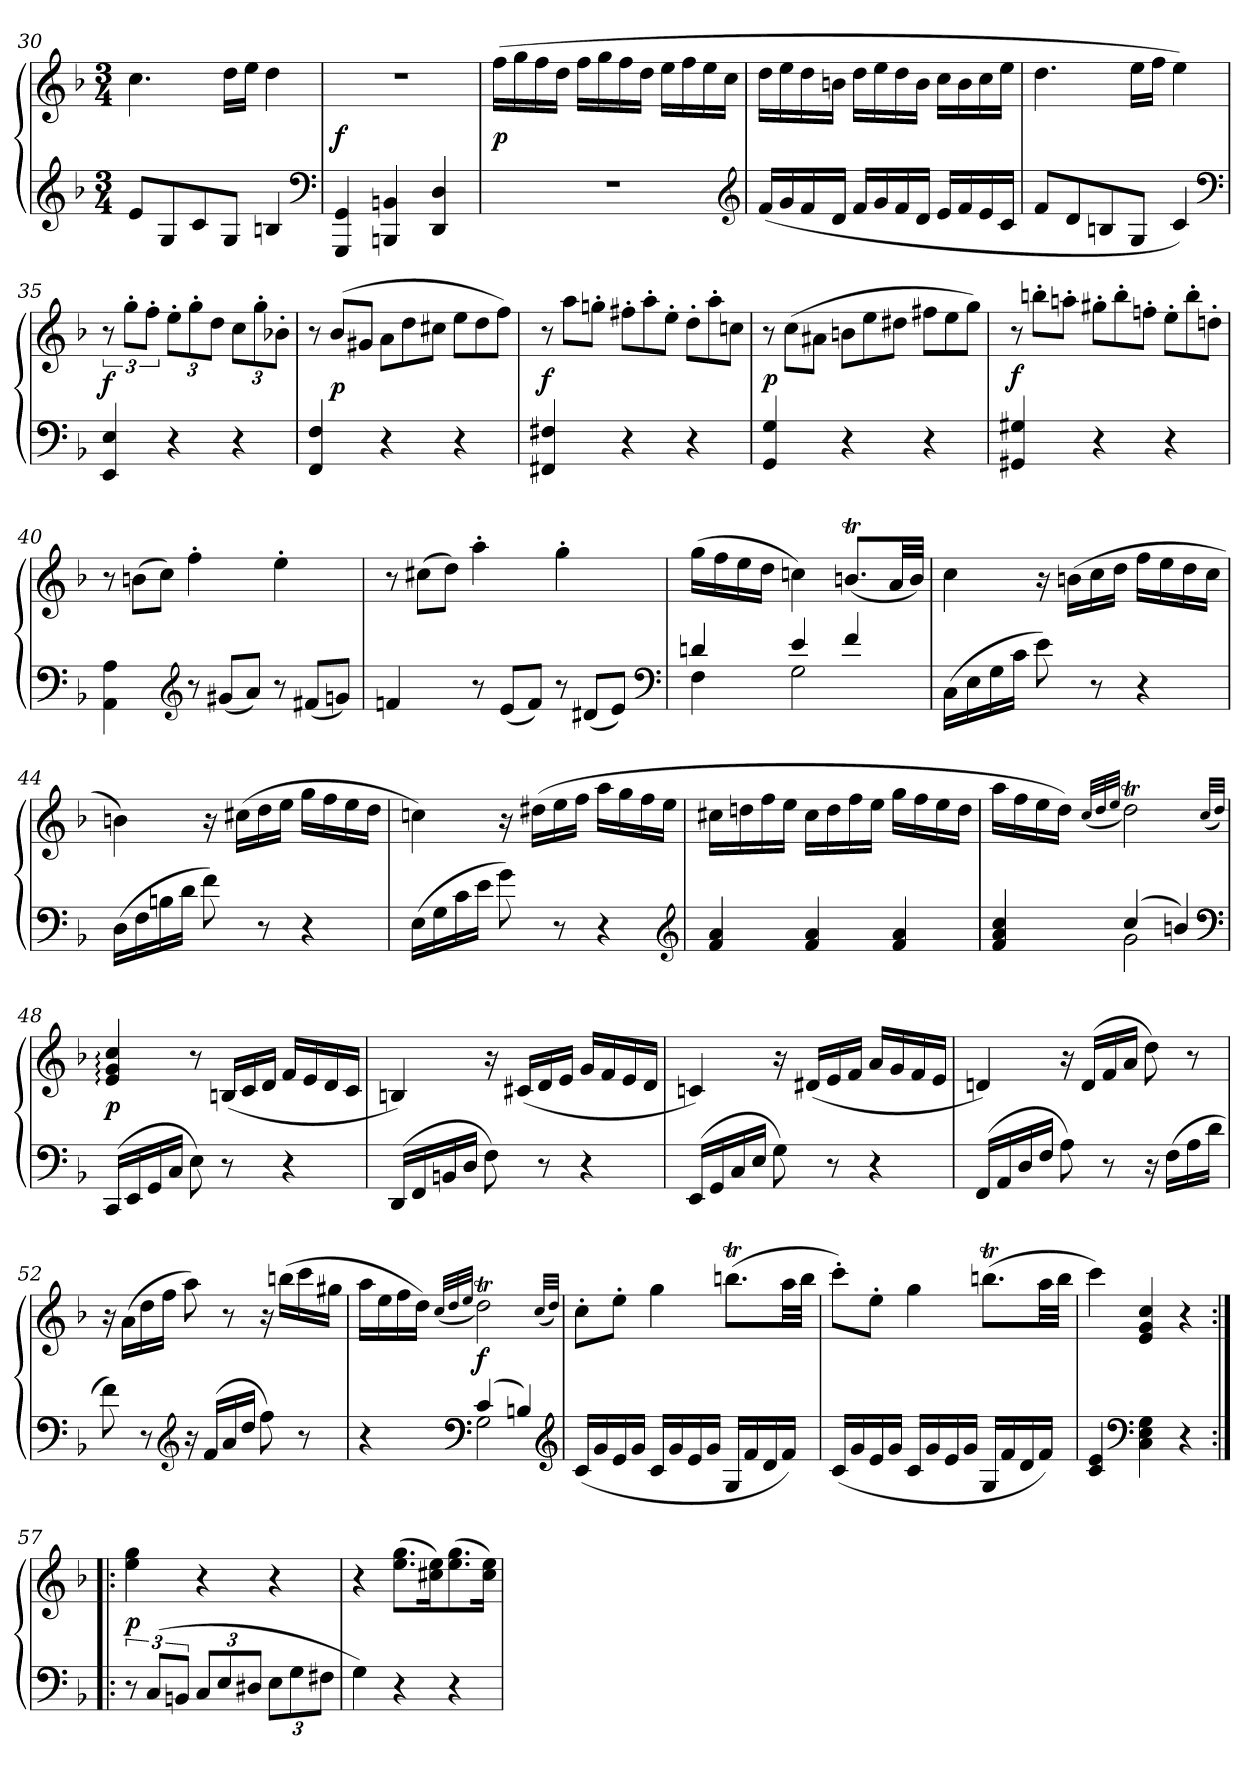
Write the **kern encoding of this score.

**kern	**kern	**dynam
*part1	*part1	*part1
*staff2	*staff1	*staff1/2
*clefG2	*clefG2	*
*k[b-]	*k[b-]	*
*F:	*F:	*
*M3/4	*M3/4	*
=30	=30	=30
8eL	4.cc	.
8G	.	.
8c	.	.
8GJ	16ddLL	.
.	16eeJJ	.
4Bn	4dd	.
*clefF4	*	*
=31	=31	=31
4GGG 4GG	2.r	f
4BBBn 4BBn	.	.
4DD 4D	.	.
=32	=32	=32
2.r	(16ffLL	p
.	16gg	.
.	16ff	.
.	16ddJJ	.
.	16ffLL	.
.	16gg	.
.	16ff	.
.	16ddJJ	.
.	16eeLL	.
.	16ff	.
.	16ee	.
.	16ccJJ	.
*clefG2	*	*
!!LO:LB:g=z
=33	=33	=33
(16fLL	16ddLL	.
16g	16ee	.
16f	16dd	.
16dJJ	16bnJJ	.
16fLL	16ddLL	.
16g	16ee	.
16f	16dd	.
16dJJ	16bJJ	.
16eLL	16ccLL	.
16f	16b	.
16e	16cc	.
16cJJ	16eeJJ	.
=34	=34	=34
8fL	4.dd	.
8d	.	.
8Bn	.	.
8GJ	16eeLL	.
.	16ffJJ	.
4c)	4ee)	.
*clefF4	*	*
=35	=35	=35
4EE 4E	12r	f
.	12gg'L	.
.	12ff'J	.
*	*Xbrackettup	*
4r	12ee'L	.
.	12gg'	.
.	12ddJ	.
4r	12ccL	.
.	12gg'	.
.	12b-X'J	.
=36	=36	=36
*	*Xtuplet	*
4FF 4F	12r	.
.	(>12b-L	p
.	12g#XJ	.
4r	12aL	.
.	12dd	.
.	12cc#XJ	.
4r	12eeL	.
.	12dd	.
.	12ffJ)	.
=37	=37	=37
4FF#X 4F#X	12r	f
.	12aaL	.
.	12ggn'J	.
4r	12ff#X'L	.
.	12aa'	.
.	12ee'J	.
4r	12dd'L	.
.	12aa'	.
.	12ccnJ	.
!!LO:LB:g=z
=38	=38	=38
4GG 4G	12r	p
.	(12ccL	.
.	12a#XJ	.
4r	12bnL	.
.	12ee	.
.	12dd#XJ	.
4r	12ff#XL	.
.	12ee	.
.	12ggJ)	.
=39	=39	=39
4GG#X 4G#X	12r	f
.	12bbn'L	.
.	12aan'J	.
4r	12gg#X'L	.
.	12bb'	.
.	12ffn'J	.
4r	12ee'L	.
.	12bb'	.
.	12ddn'J	.
=40	=40	=40
4AA 4A	12r	.
.	(12bnL	.
.	12ccJ)	.
*clefG2	*	*
*Xtuplet	*	*
12r	4ff'	.
(12g#XL	.	.
12aJ)	.	.
12r	4ee'	.
(12f#XL	.	.
12gnJ)	.	.
=41	=41	=41
4fn	12r	.
.	(12cc#XL	.
.	12ddJ)	.
12r	4aa'	.
(12eL	.	.
12fJ)	.	.
12r	4gg'	.
(12d#XL	.	.
12eJ)	.	.
*clefF4	*	*
=42	=42	=42
*^	*	*
4dn	4F	(16ggLL	.
.	.	16ff	.
.	.	16ee	.
.	.	16ddJJ	.
4e	2G	4ccn)	.
4f	.	(8.bntL	.
.	.	32aLL	.
.	.	32bJJJ)	.
*v	*v	*	*
!!LO:LB:g=z
=43	=43	=43
(16CLL	4cc	.
16E	.	.
16G	.	.
16cJJ	.	.
8e)	16r	.
.	(16bnLL	.
8r	16cc	.
.	16ddJJ	.
4r	16ffLL	.
.	16ee	.
.	16dd	.
.	16ccJJ	.
=44	=44	=44
(16DLL	4bn)	.
16F	.	.
16Bn	.	.
16dJJ	.	.
8f)	16r	.
.	(16cc#XLL	.
8r	16dd	.
.	16eeJJ	.
4r	16ggLL	.
.	16ff	.
.	16ee	.
.	16ddJJ	.
=45	=45	=45
(16ELL	4ccn)	.
16G	.	.
16c	.	.
16eJJ	.	.
8g)	16r	.
.	(16dd#XLL	.
8r	16ee	.
.	16ffJJ	.
4r	16aaLL	.
.	16gg	.
.	16ff	.
.	16eeJJ	.
*clefG2	*	*
=46	=46	=46
4f 4a	16cc#XLL	.
.	16ddn	.
.	16ff	.
.	16eeJJ	.
4f 4a	16cc#LL	.
.	16dd	.
.	16ff	.
.	16eeJJ	.
4f 4a	16ggLL	.
.	16ff	.
.	16ee	.
.	16ddJJ	.
!!LO:LB:g=z
=47	=47	=47
*^	*	*
4f 4a 4cc	4ryy	16aaLL	.
.	.	16ff	.
.	.	16ee	.
.	.	16ddJJ)	.
.	.	(32qccLLL	.
.	.	32qdd	.
.	.	32qeeJJJ	.
(4cc	2g	2ddT)	.
4bn)	.	.	.
*v	*v	*	*
*clefF4	*	*
.	(32qccTTTLLL	.
.	32qddJJJ)	.
=48	=48	=48
(16CCLL	4e: 4g: 4cc:	p
16EE	.	.
16GG	.	.
16CJJ	.	.
8E)	8r	.
8r	(24BnLL	.
.	24c	.
.	24dJJ	.
4r	16fLL	.
.	16e	.
.	16d	.
.	16cJJ	.
=49	=49	=49
(16DDLL	4Bn)	.
16FF	.	.
16BBn	.	.
16DJJ	.	.
8F)	16r	.
.	(16c#XLL	.
8r	16d	.
.	16eJJ	.
4r	16gLL	.
.	16f	.
.	16e	.
.	16dJJ	.
=50	=50	=50
(16EELL	4cn)	.
16GG	.	.
16C	.	.
16EJJ	.	.
8G)	16r	.
.	(16d#XLL	.
8r	16e	.
.	16fJJ	.
4r	16aLL	.
.	16g	.
.	16f	.
.	16eJJ	.
!!LO:LB:g=z
=51	=51	=51
(16FFLL	4dn)	.
16AA	.	.
16D	.	.
16FJJ	.	.
8A)	16r	.
.	(16dLL	.
8r	16f	.
.	16aJJ	.
16r	8dd)	.
(16FLL	.	.
16A	8r	.
16dJJ	.	.
=52	=52	=52
8f)	16r	.
.	(16aLL	.
8r	16dd	.
.	16ffJJ	.
*clefG2	*	*
16r	8aa)	.
(16fLL	.	.
16a	8r	.
16ddJJ	.	.
8ff)	16r	.
.	(16bbnLL	.
8r	16ccc	.
.	16gg#XJJ	.
=53	=53	=53
*^	*	*
4ryy	4r	16aaLL	.
.	.	16ee	.
.	.	16ff	.
.	.	16ddJJ)	.
*clefF4	*	*	*
.	.	(32qccLLL	.
.	.	32qdd	.
.	.	32qeeJJJ	.
(4c	2G	2ddT)	f
4Bn)	.	.	.
*v	*v	*	*
*clefG2	*	*
.	(32qccTTTLLL	.
.	32qddJJJ)	.
=54	=54	=54
(16cLL	8cc'L	.
16g	.	.
16e	8ee'J	.
16gJJ	.	.
16cLL	4gg	.
16g	.	.
16e	.	.
16gJJ	.	.
16GLL	(8.bbntL	.
16f	.	.
16d	.	.
16fJJ)	32aaLL	.
.	32bbJJJ	.
!!LO:LB:g=z
=55	=55	=55
(16cLL	8ccc'L)	.
16g	.	.
16e	8ee'J	.
16gJJ	.	.
16cLL	4gg	.
16g	.	.
16e	.	.
16gJJ	.	.
16GLL	(8.bbntL	.
16f	.	.
16d	.	.
16fJJ)	32aaLL	.
.	32bbJJJ	.
=56	=56	=56
4c 4e	4ccc)	.
*clefF4	*	*
4C 4E 4G	4e 4g 4cc	.
4r	4r	.
=57:|!|:	=57:|!|:	=57:|!|:
*tuplet	*	*
12r	4ee 4gg	p
(>12CL	.	.
12BBnJ	.	.
*Xbrackettup	*	*
12C/L	4r	.
12E/	.	.
12D#X/J	.	.
12EL	4r	.
12G	.	.
12F#XJ	.	.
=58	=58	=58
4G)	4r	.
4r	(8.ee 8.ggL	.
.	16cc#X 16eek)	.
4r	(8.ee 8.gg	.
.	16cc# 16eeJk)	.
=	=	=
*-	*-	*-
